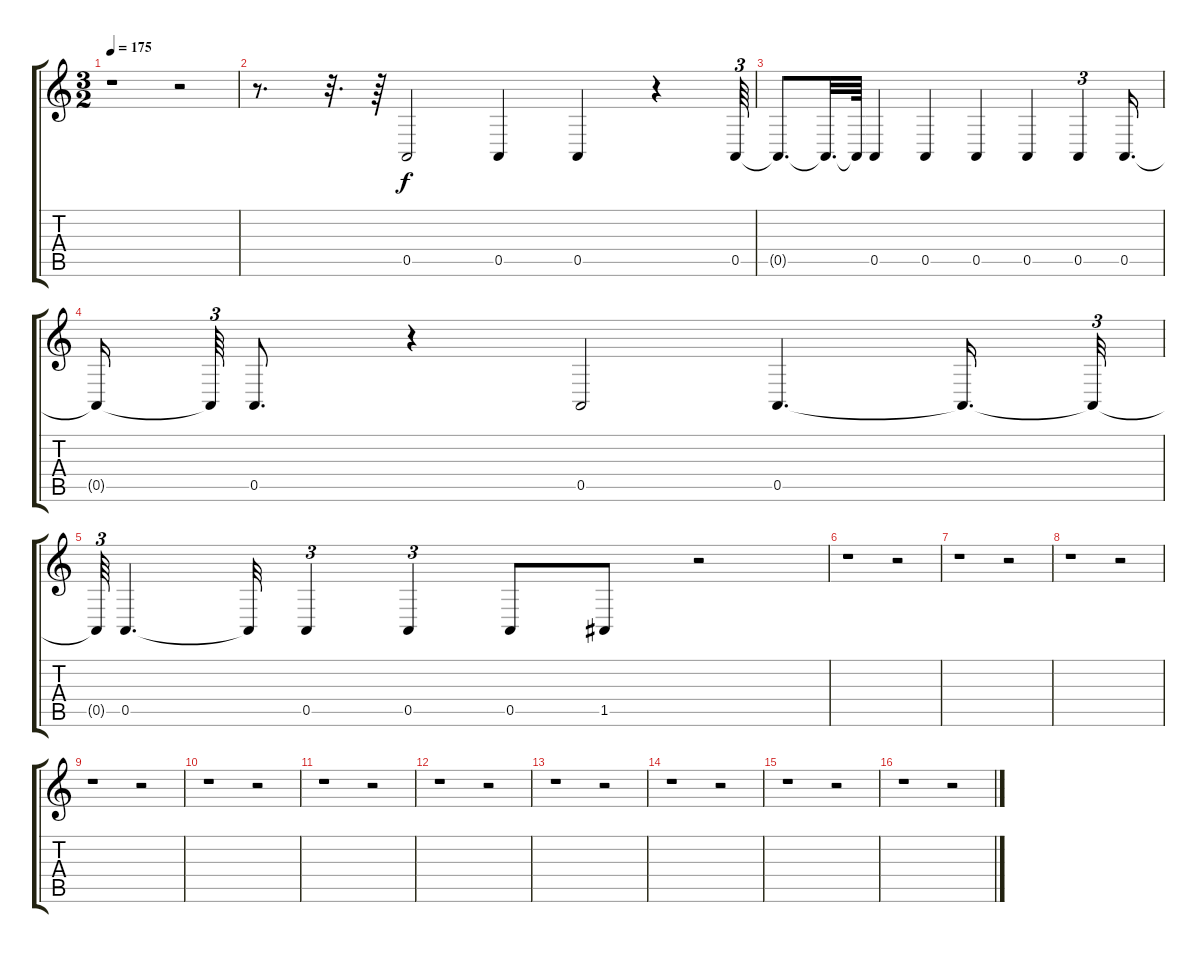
\track "" {instrument timpani}
\staff {score tabs}
\tuning (E4 B3 G3 D3 A2 E2) {hide}
\ts (3 2)
\tempo 175
\clef g2
\ks c
r.1{dy mp} r.2 |
r.8{d} r.32{d} r.64 0.5.2{dy f} 0.5.4 0.5.4 r.4 0.5.64{tu (3 2)} |
0.5{t}.8{d} 0.5{t}.32{d} 0.5{t}.64 0.5.4 0.5.4 0.5.4 0.5.4 0.5.4{tu (3 2)} 0.5.16{d} |
0.5{t}.16 0.5{t}.64{tu (3 2)} 0.5.8{d} r.4 0.5.2 0.5.4{d} 0.5{t}.16{d} 0.5{t}.32{tu (3 2)} |
0.5{t}.64{tu (3 2)} 0.5.4{d} 0.5{t}.32 0.5.4{tu (3 2)} 0.5.4{tu (3 2)} 0.5.8 1.5.8 r.2 |
r.1 r.2 |
r.1 r.2 |
r.1 r.2 |
r.1 r.2 |
r.1 r.2 |
r.1 r.2 |
r.1 r.2 |
r.1 r.2 |
r.1 r.2 |
r.1 r.2 |
r.1 r.2
